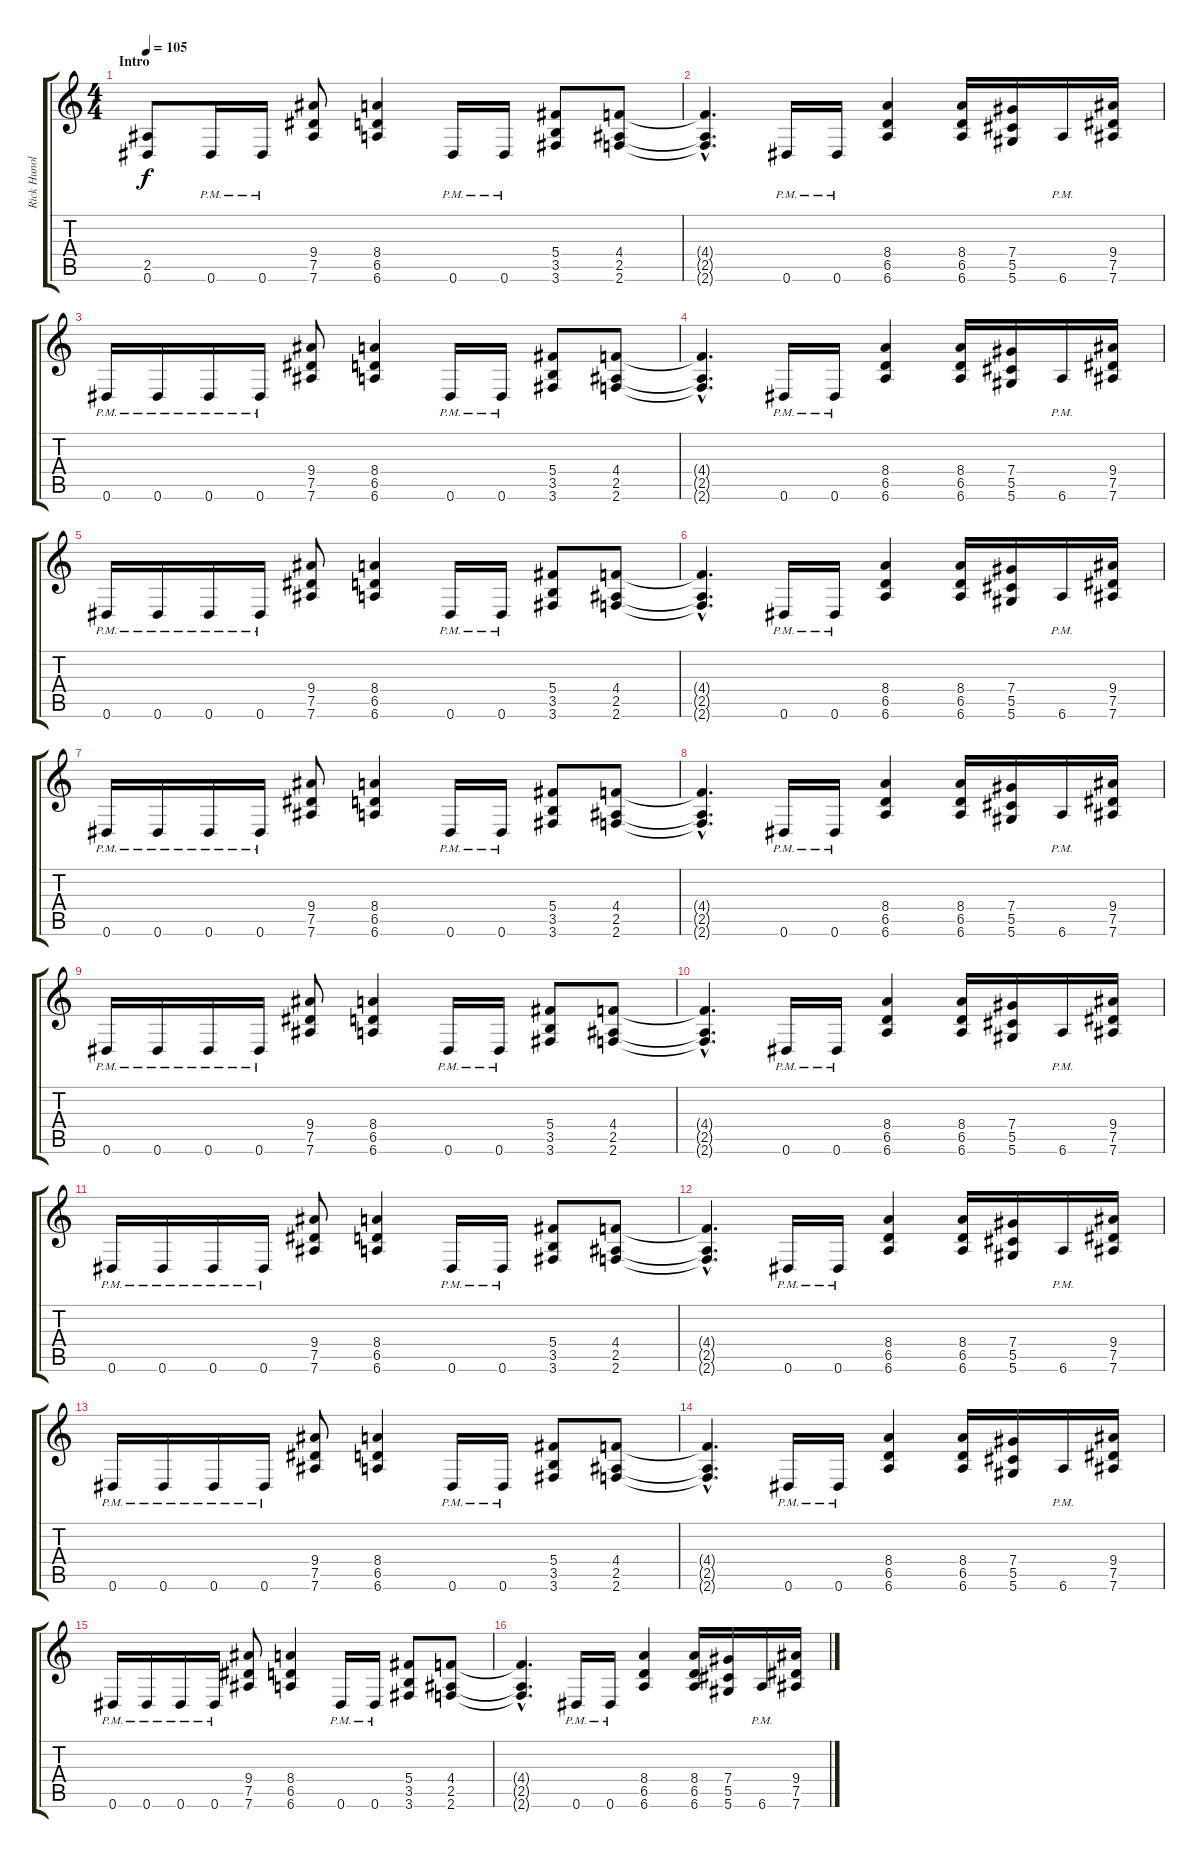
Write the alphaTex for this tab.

\track ("Rick Hunolt" "Rick Hunol") {instrument distortionguitar}
\staff {score tabs}
\tuning (Eb4 Bb3 Gb3 Db3 Ab2 Eb2) {hide}
\ts (4 4)
\section ("" "Intro")
\tempo 105
\clef g2
\ks c
(2.5 0.6).8{dy f instrument distortionguitar} 0.6{pm}.16 0.6{pm}.16 (9.4 7.5 7.6).8 (8.4 6.5 6.6).4 0.6{pm}.16 0.6{pm}.16 (5.4 3.5 3.6).8 (4.4 2.5 2.6).8 |
(4.4{hac t} 2.5{hac t} 2.6{hac t}).4{d} 0.6{pm}.16 0.6{pm}.16 (8.4 6.5 6.6).4 (8.4 6.5 6.6).16 (7.4 5.5 5.6).16 6.6{pm}.16 (9.4 7.5 7.6).16 |
0.6{pm}.16 0.6{pm}.16 0.6{pm}.16 0.6{pm}.16 (9.4 7.5 7.6).8 (8.4 6.5 6.6).4 0.6{pm}.16 0.6{pm}.16 (5.4 3.5 3.6).8 (4.4 2.5 2.6).8 |
(4.4{hac t} 2.5{hac t} 2.6{hac t}).4{d} 0.6{pm}.16 0.6{pm}.16 (8.4 6.5 6.6).4 (8.4 6.5 6.6).16 (7.4 5.5 5.6).16 6.6{pm}.16 (9.4 7.5 7.6).16 |
0.6{pm}.16 0.6{pm}.16 0.6{pm}.16 0.6{pm}.16 (9.4 7.5 7.6).8 (8.4 6.5 6.6).4 0.6{pm}.16 0.6{pm}.16 (5.4 3.5 3.6).8 (4.4 2.5 2.6).8 |
(4.4{hac t} 2.5{hac t} 2.6{hac t}).4{d} 0.6{pm}.16 0.6{pm}.16 (8.4 6.5 6.6).4 (8.4 6.5 6.6).16 (7.4 5.5 5.6).16 6.6{pm}.16 (9.4 7.5 7.6).16 |
0.6{pm}.16 0.6{pm}.16 0.6{pm}.16 0.6{pm}.16 (9.4 7.5 7.6).8 (8.4 6.5 6.6).4 0.6{pm}.16 0.6{pm}.16 (5.4 3.5 3.6).8 (4.4 2.5 2.6).8 |
(4.4{hac t} 2.5{hac t} 2.6{hac t}).4{d} 0.6{pm}.16 0.6{pm}.16 (8.4 6.5 6.6).4 (8.4 6.5 6.6).16 (7.4 5.5 5.6).16 6.6{pm}.16 (9.4 7.5 7.6).16 |
0.6{pm}.16 0.6{pm}.16 0.6{pm}.16 0.6{pm}.16 (9.4 7.5 7.6).8 (8.4 6.5 6.6).4 0.6{pm}.16 0.6{pm}.16 (5.4 3.5 3.6).8 (4.4 2.5 2.6).8 |
(4.4{hac t} 2.5{hac t} 2.6{hac t}).4{d} 0.6{pm}.16 0.6{pm}.16 (8.4 6.5 6.6).4 (8.4 6.5 6.6).16 (7.4 5.5 5.6).16 6.6{pm}.16 (9.4 7.5 7.6).16 |
0.6{pm}.16 0.6{pm}.16 0.6{pm}.16 0.6{pm}.16 (9.4 7.5 7.6).8 (8.4 6.5 6.6).4 0.6{pm}.16 0.6{pm}.16 (5.4 3.5 3.6).8 (4.4 2.5 2.6).8 |
(4.4{hac t} 2.5{hac t} 2.6{hac t}).4{d} 0.6{pm}.16 0.6{pm}.16 (8.4 6.5 6.6).4 (8.4 6.5 6.6).16 (7.4 5.5 5.6).16 6.6{pm}.16 (9.4 7.5 7.6).16 |
0.6{pm}.16 0.6{pm}.16 0.6{pm}.16 0.6{pm}.16 (9.4 7.5 7.6).8 (8.4 6.5 6.6).4 0.6{pm}.16 0.6{pm}.16 (5.4 3.5 3.6).8 (4.4 2.5 2.6).8 |
(4.4{hac t} 2.5{hac t} 2.6{hac t}).4{d} 0.6{pm}.16 0.6{pm}.16 (8.4 6.5 6.6).4 (8.4 6.5 6.6).16 (7.4 5.5 5.6).16 6.6{pm}.16 (9.4 7.5 7.6).16 |
0.6{pm}.16 0.6{pm}.16 0.6{pm}.16 0.6{pm}.16 (9.4 7.5 7.6).8 (8.4 6.5 6.6).4 0.6{pm}.16 0.6{pm}.16 (5.4 3.5 3.6).8 (4.4 2.5 2.6).8 |
(4.4{hac t} 2.5{hac t} 2.6{hac t}).4{d} 0.6{pm}.16 0.6{pm}.16 (8.4 6.5 6.6).4 (8.4 6.5 6.6).16 (7.4 5.5 5.6).16 6.6{pm}.16 (9.4 7.5 7.6).16
